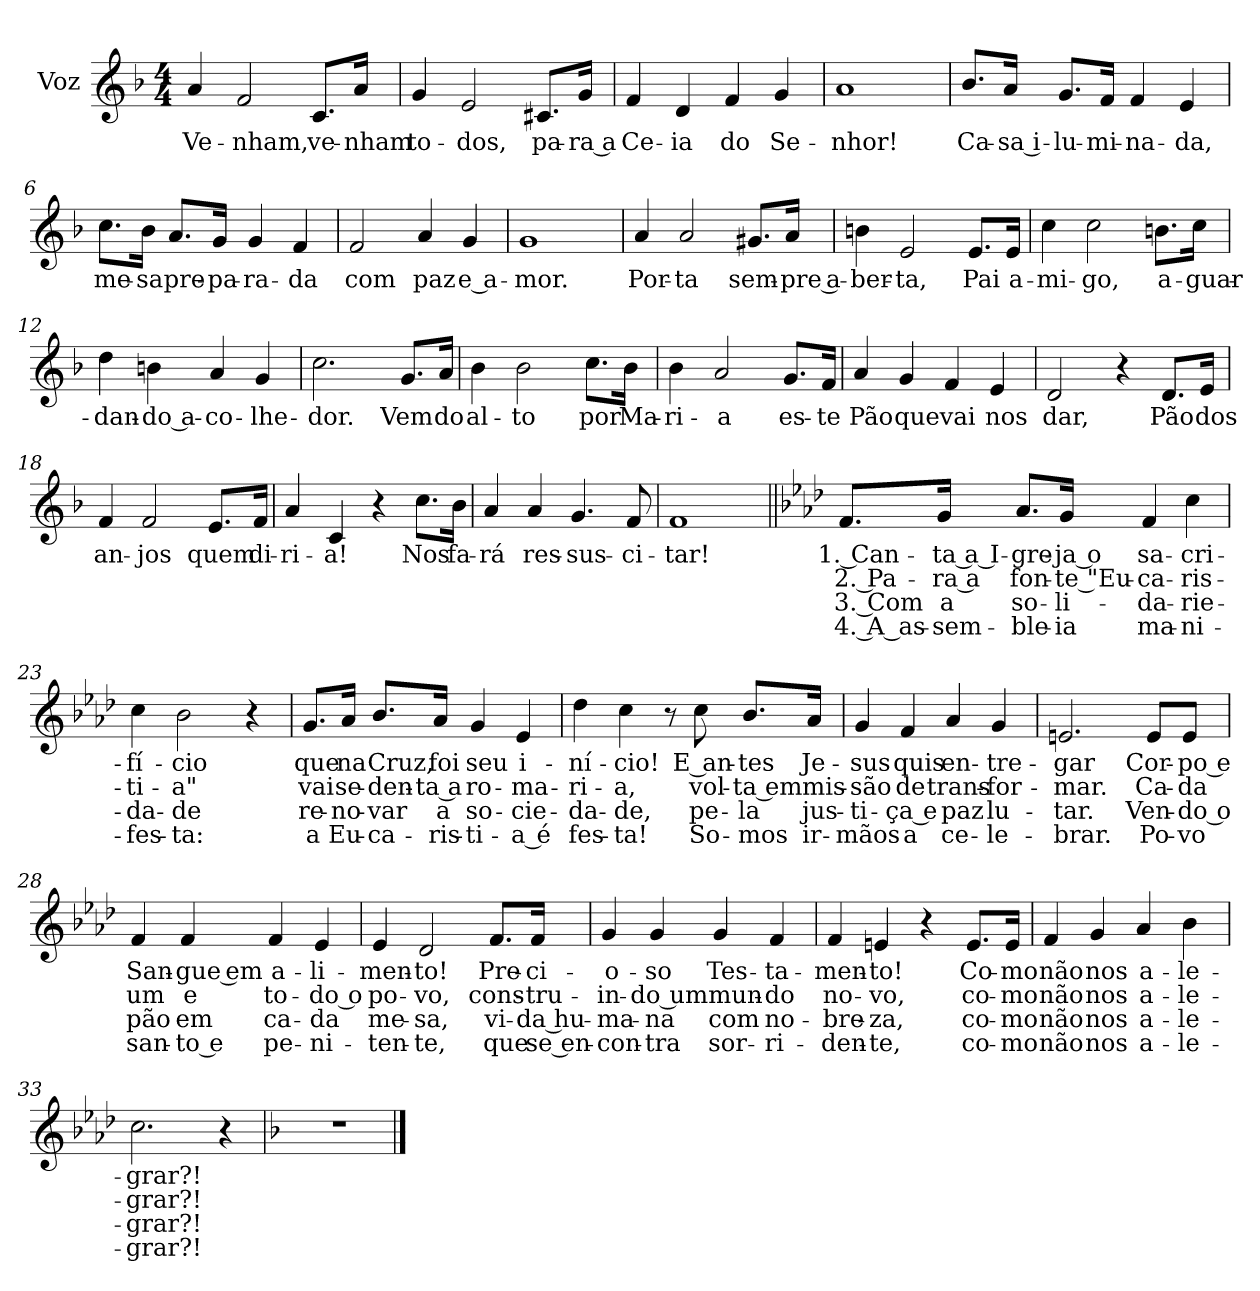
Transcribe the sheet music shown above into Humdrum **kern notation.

**kern	**text	**text	**text	**text
*part1	*part1	*part1	*part1	*part1
*staff1	*staff1	*staff1	*staff1	*staff1
*I"Voz	*	*	*	*
*I'Vo.	*	*	*	*
*clefG2	*	*	*	*
*k[b-]	*	*	*	*
*M4/4	*	*	*	*
*MM100	*	*	*	*
=1	=1	=1	=1	=1
!	!LO:LY:b	!	!	!
4a/	Ve-	.	.	.
!	!LO:LY:b	!	!	!
2f/	-nham,	.	.	.
!	!LO:LY:b	!	!	!
8.c/L	ve-	.	.	.
!	!LO:LY:b	!	!	!
16a/Jk	-nham	.	.	.
=2	=2	=2	=2	=2
!	!LO:LY:b	!	!	!
4g/	to-	.	.	.
!	!LO:LY:b	!	!	!
2e/	-dos,	.	.	.
!	!LO:LY:b	!	!	!
8.c#X/L	pa-	.	.	.
!	!LO:LY:b	!	!	!
16g/Jk	-ra a	.	.	.
=3	=3	=3	=3	=3
!	!LO:LY:b	!	!	!
4f/	Ce-	.	.	.
!	!LO:LY:b	!	!	!
4d/	-ia	.	.	.
!	!LO:LY:b	!	!	!
4f/	do	.	.	.
!	!LO:LY:b	!	!	!
4g/	Se-	.	.	.
=4	=4	=4	=4	=4
!	!LO:LY:b	!	!	!
1a	-nhor!	.	.	.
=5	=5	=5	=5	=5
!	!LO:LY:b	!	!	!
8.b-/L	Ca-	.	.	.
!	!LO:LY:b	!	!	!
16a/Jk	-sa i-	.	.	.
!	!LO:LY:b	!	!	!
8.g/L	-lu-	.	.	.
!	!LO:LY:b	!	!	!
16f/Jk	-mi-	.	.	.
!	!LO:LY:b	!	!	!
4f/	-na-	.	.	.
!	!LO:LY:b	!	!	!
4e/	-da,	.	.	.
=6	=6	=6	=6	=6
!	!LO:LY:b	!	!	!
8.cc\L	me-	.	.	.
!	!LO:LY:b	!	!	!
16b-\Jk	-sa	.	.	.
!	!LO:LY:b	!	!	!
8.a/L	pre-	.	.	.
!	!LO:LY:b	!	!	!
16g/Jk	-pa-	.	.	.
!	!LO:LY:b	!	!	!
4g/	-ra-	.	.	.
!	!LO:LY:b	!	!	!
4f/	-da	.	.	.
!!LO:LB:g=z
=7	=7	=7	=7	=7
!	!LO:LY:b	!	!	!
2f/	com	.	.	.
!	!LO:LY:b	!	!	!
4a/	paz	.	.	.
!	!LO:LY:b	!	!	!
4g/	e a-	.	.	.
=8	=8	=8	=8	=8
!	!LO:LY:b	!	!	!
1g	-mor.	.	.	.
=9	=9	=9	=9	=9
!	!LO:LY:b	!	!	!
4a/	Por-	.	.	.
!	!LO:LY:b	!	!	!
2a/	-ta	.	.	.
!	!LO:LY:b	!	!	!
8.g#X/L	sem-	.	.	.
!	!LO:LY:b	!	!	!
16a/Jk	-pre a-	.	.	.
=10	=10	=10	=10	=10
!	!LO:LY:b	!	!	!
4bn\	-ber-	.	.	.
!	!LO:LY:b	!	!	!
2e/	-ta,	.	.	.
!	!LO:LY:b	!	!	!
8.e/L	Pai	.	.	.
!	!LO:LY:b	!	!	!
16e/Jk	a-	.	.	.
=11	=11	=11	=11	=11
!	!LO:LY:b	!	!	!
4cc\	-mi-	.	.	.
!	!LO:LY:b	!	!	!
2cc\	-go,	.	.	.
!	!LO:LY:b	!	!	!
8.bn\L	a-	.	.	.
!	!LO:LY:b	!	!	!
16cc\Jk	-guar-	.	.	.
=12	=12	=12	=12	=12
!	!LO:LY:b	!	!	!
4dd\	-dan-	.	.	.
!	!LO:LY:b	!	!	!
4bn\	-do a-	.	.	.
!	!LO:LY:b	!	!	!
4a/	-co-	.	.	.
!	!LO:LY:b	!	!	!
4g/	-lhe-	.	.	.
=13	=13	=13	=13	=13
!	!LO:LY:b	!	!	!
2.cc\	-dor.	.	.	.
!	!LO:LY:b	!	!	!
8.g/L	Vem	.	.	.
!	!LO:LY:b	!	!	!
16a/Jk	do	.	.	.
!!LO:LB:g=z
=14	=14	=14	=14	=14
!	!LO:LY:b	!	!	!
4b-\	al-	.	.	.
!	!LO:LY:b	!	!	!
2b-\	-to	.	.	.
!	!LO:LY:b	!	!	!
8.cc\L	por	.	.	.
!	!LO:LY:b	!	!	!
16b-\Jk	Ma-	.	.	.
=15	=15	=15	=15	=15
!	!LO:LY:b	!	!	!
4b-\	-ri-	.	.	.
!	!LO:LY:b	!	!	!
2a/	-a	.	.	.
!	!LO:LY:b	!	!	!
8.g/L	es-	.	.	.
!	!LO:LY:b	!	!	!
16f/Jk	-te	.	.	.
=16	=16	=16	=16	=16
!	!LO:LY:b	!	!	!
4a/	Pão	.	.	.
!	!LO:LY:b	!	!	!
4g/	que	.	.	.
!	!LO:LY:b	!	!	!
4f/	vai	.	.	.
!	!LO:LY:b	!	!	!
4e/	nos	.	.	.
=17	=17	=17	=17	=17
!	!LO:LY:b	!	!	!
2d/	dar,	.	.	.
4r	.	.	.	.
!	!LO:LY:b	!	!	!
8.d/L	Pão	.	.	.
!	!LO:LY:b	!	!	!
16e/Jk	dos	.	.	.
=18	=18	=18	=18	=18
!	!LO:LY:b	!	!	!
4f/	an-	.	.	.
!	!LO:LY:b	!	!	!
2f/	-jos	.	.	.
!	!LO:LY:b	!	!	!
8.e/L	quem	.	.	.
!	!LO:LY:b	!	!	!
16f/Jk	di-	.	.	.
=19	=19	=19	=19	=19
!	!LO:LY:b	!	!	!
4a/	-ri-	.	.	.
!	!LO:LY:b	!	!	!
4c/	-a!	.	.	.
4r	.	.	.	.
!	!LO:LY:b	!	!	!
8.cc\L	Nos	.	.	.
!	!LO:LY:b	!	!	!
16b-\Jk	fa-	.	.	.
=20	=20	=20	=20	=20
!	!LO:LY:b	!	!	!
4a/	-rá	.	.	.
!	!LO:LY:b	!	!	!
4a/	res-	.	.	.
!	!LO:LY:b	!	!	!
4.g/	-sus-	.	.	.
!	!LO:LY:b	!	!	!
8f/	-ci-	.	.	.
!!LO:LB:g=z
=21	=21	=21	=21	=21
!	!LO:LY:b	!	!	!
1f	-tar!	.	.	.
=22||	=22||	=22||	=22||	=22||
*k[b-e-a-d-]	*	*	*	*
!	!LO:LY:b	!LO:LY:b	!LO:LY:b	!LO:LY:b
8.f/L	1. Can-	2. Pa-	3. Com	4. A as-
!	!LO:LY:b	!LO:LY:b	!LO:LY:b	!LO:LY:b
16g/Jk	-ta a I-	-ra a	a	-sem-
!	!LO:LY:b	!LO:LY:b	!LO:LY:b	!LO:LY:b
8.a-/L	-gre-	fon-	so-	-ble-
!	!LO:LY:b	!LO:LY:b	!LO:LY:b	!LO:LY:b
16g/Jk	-ja o	-te "Eu-	-li-	-ia
!	!LO:LY:b	!LO:LY:b	!LO:LY:b	!LO:LY:b
4f/	sa-	-ca-	-da-	ma-
!	!LO:LY:b	!LO:LY:b	!LO:LY:b	!LO:LY:b
4cc\	-cri-	-ris-	-rie-	-ni-
=23	=23	=23	=23	=23
!	!LO:LY:b	!LO:LY:b	!LO:LY:b	!LO:LY:b
4cc\	-fí-	-ti-	-da-	-fes-
!	!LO:LY:b	!LO:LY:b	!LO:LY:b	!LO:LY:b
2b-\	-cio	-a"	-de	-ta:
4r	.	.	.	.
=24	=24	=24	=24	=24
!	!LO:LY:b	!LO:LY:b	!LO:LY:b	!LO:LY:b
8.g/L	que	vai	re-	a
!	!LO:LY:b	!LO:LY:b	!LO:LY:b	!LO:LY:b
16a-/Jk	na	se-	-no-	Eu-
!	!LO:LY:b	!LO:LY:b	!LO:LY:b	!LO:LY:b
8.b-/L	Cruz,	-den-	-var	-ca-
!	!LO:LY:b	!LO:LY:b	!LO:LY:b	!LO:LY:b
16a-/Jk	foi	-ta a	a	-ris-
!	!LO:LY:b	!LO:LY:b	!LO:LY:b	!LO:LY:b
4g/	seu	ro-	so-	-ti-
!	!LO:LY:b	!LO:LY:b	!LO:LY:b	!LO:LY:b
4e-/	i-	-ma-	-cie-	-a é
=25	=25	=25	=25	=25
!	!LO:LY:b	!LO:LY:b	!LO:LY:b	!LO:LY:b
4dd-\	-ní-	-ri-	-da-	fes-
!	!LO:LY:b	!LO:LY:b	!LO:LY:b	!LO:LY:b
4cc\	-cio!	-a,	-de,	-ta!
8r	.	.	.	.
!	!LO:LY:b	!LO:LY:b	!LO:LY:b	!LO:LY:b
8cc\	E an-	vol-	pe-	So-
!	!LO:LY:b	!LO:LY:b	!LO:LY:b	!LO:LY:b
8.b-/L	-tes	-ta em	-la	-mos
!	!LO:LY:b	!LO:LY:b	!LO:LY:b	!LO:LY:b
16a-/Jk	Je-	mis-	jus-	ir-
!!LO:LB:g=z
=26	=26	=26	=26	=26
!	!LO:LY:b	!LO:LY:b	!LO:LY:b	!LO:LY:b
4g/	-sus	-são	-ti-	-mãos
!	!LO:LY:b	!LO:LY:b	!LO:LY:b	!LO:LY:b
4f/	quis	de	-ça e	a
!	!LO:LY:b	!LO:LY:b	!LO:LY:b	!LO:LY:b
4a-/	en-	trans-	paz	ce-
!	!LO:LY:b	!LO:LY:b	!LO:LY:b	!LO:LY:b
4g/	-tre-	-for-	lu-	-le-
=27	=27	=27	=27	=27
!	!LO:LY:b	!LO:LY:b	!LO:LY:b	!LO:LY:b
2.en/	-gar	-mar.	-tar.	-brar.
!	!LO:LY:b	!LO:LY:b	!LO:LY:b	!LO:LY:b
8e/L	Cor-	Ca-	Ven-	Po-
!	!LO:LY:b	!LO:LY:b	!LO:LY:b	!LO:LY:b
8e/J	-po e	-da	-do o	-vo
=28	=28	=28	=28	=28
!	!LO:LY:b	!LO:LY:b	!LO:LY:b	!LO:LY:b
4f/	San-	um	pão	san-
!	!LO:LY:b	!LO:LY:b	!LO:LY:b	!LO:LY:b
4f/	-gue em	e	em	-to e
!	!LO:LY:b	!LO:LY:b	!LO:LY:b	!LO:LY:b
4f/	a-	to-	ca-	pe-
!	!LO:LY:b	!LO:LY:b	!LO:LY:b	!LO:LY:b
4e-/	-li-	-do o	-da	-ni-
=29	=29	=29	=29	=29
!	!LO:LY:b	!LO:LY:b	!LO:LY:b	!LO:LY:b
4e-/	-men-	po-	me-	-ten-
!	!LO:LY:b	!LO:LY:b	!LO:LY:b	!LO:LY:b
2d-/	-to!	-vo,	-sa,	-te,
!	!LO:LY:b	!LO:LY:b	!LO:LY:b	!LO:LY:b
8.f/L	Pre-	cons-	vi-	que
!	!LO:LY:b	!LO:LY:b	!LO:LY:b	!LO:LY:b
16f/Jk	-ci-	-tru-	-da hu-	se en-
=30	=30	=30	=30	=30
!	!LO:LY:b	!LO:LY:b	!LO:LY:b	!LO:LY:b
4g/	-o-	-in-	-ma-	-con-
!	!LO:LY:b	!LO:LY:b	!LO:LY:b	!LO:LY:b
4g/	-so	-do um	-na	-tra
!	!LO:LY:b	!LO:LY:b	!LO:LY:b	!LO:LY:b
4g/	Tes-	mun-	com	sor-
!	!LO:LY:b	!LO:LY:b	!LO:LY:b	!LO:LY:b
4f/	-ta-	-do	no-	-ri-
!!LO:LB:g=z
=31	=31	=31	=31	=31
!	!LO:LY:b	!LO:LY:b	!LO:LY:b	!LO:LY:b
4f/	-men-	no-	-bre-	-den-
!	!LO:LY:b	!LO:LY:b	!LO:LY:b	!LO:LY:b
4en/	-to!	-vo,	-za,	-te,
4r	.	.	.	.
!	!LO:LY:b	!LO:LY:b	!LO:LY:b	!LO:LY:b
8.e/L	Co-	co-	co-	co-
!	!LO:LY:b	!LO:LY:b	!LO:LY:b	!LO:LY:b
16e/Jk	-mo	-mo	-mo	-mo
=32	=32	=32	=32	=32
!	!LO:LY:b	!LO:LY:b	!LO:LY:b	!LO:LY:b
4f/	não	não	não	não
!	!LO:LY:b	!LO:LY:b	!LO:LY:b	!LO:LY:b
4g/	nos	nos	nos	nos
!	!LO:LY:b	!LO:LY:b	!LO:LY:b	!LO:LY:b
4a-/	a-	a-	a-	a-
!	!LO:LY:b	!LO:LY:b	!LO:LY:b	!LO:LY:b
4b-\	-le-	-le-	-le-	-le-
=33	=33	=33	=33	=33
!	!LO:LY:b	!LO:LY:b	!LO:LY:b	!LO:LY:b
2.cc\	-grar?!	-grar?!	-grar?!	-grar?!
4r	.	.	.	.
=34	=34	=34	=34	=34
*k[b-]	*	*	*	*
1r	.	.	.	.
==	==	==	==	==
*-	*-	*-	*-	*-
